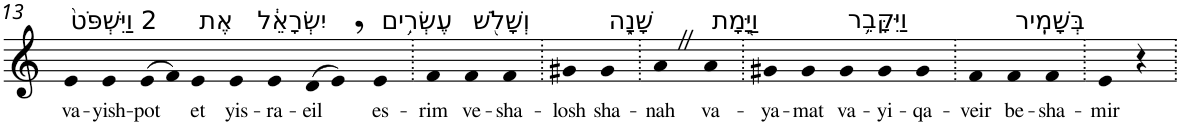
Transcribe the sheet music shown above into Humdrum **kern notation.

**kern	**text
*part1	*part1
*staff1	*staff1
*I"Piano	*
*I'Pno	*
!!LO:PB:g=z
*clefG2	*
*k[]	*
=13	=13
!LO:TX:a:t=2 וַיִּשְׁפֹּט֙	!
!	!LO:LY:b
4e	va-
!	!LO:LY:b
4e	-yish-
!	!LO:LY:b
(>8e	-pot
8f)	.
!LO:TX:a:t=אֶת	!
!	!LO:LY:b
4e	et
!LO:TX:a:t=יִשְׂרָאֵ֔ל	!
!	!LO:LY:b
4e	yis-
!	!LO:LY:b
4e	-ra-
!	!LO:LY:b
(>8d	-eil
8e,)	.
!LO:TX:a:t=עֶשְׂרִ֥ים	!
!	!LO:LY:b
4e	es-
=14.	=14.
!	!LO:LY:b
4f	-rim
!LO:TX:a:t=וְשָׁלֹ֖שׁ	!
!	!LO:LY:b
4f	ve-
!	!LO:LY:b
4f	-sha-
=15.	=15.
!	!LO:LY:b
4g#X	-losh
!LO:TX:a:t=שָׁנָ֑ה	!
!	!LO:LY:b
4g#	sha-
=16.	=16.
!	!LO:LY:b
4aZ	-nah
!LO:TX:a:t=וַיָּ֖מָת	!
!	!LO:LY:b
4a	va-
=17.	=17.
!	!LO:LY:b
4g#X	-ya-
!	!LO:LY:b
4g#	-mat
!LO:TX:a:t=וַיִּקָּבֵ֥ר	!
!	!LO:LY:b
4g#	va-
!	!LO:LY:b
4g#	-yi-
!	!LO:LY:b
4g#	-qa-
=18.	=18.
!	!LO:LY:b
4f	-veir
!LO:TX:a:t=בְּשָׁמִֽיר	!
!	!LO:LY:b
4f	be-
!	!LO:LY:b
4f	-sha-
=19.	=19.
!	!LO:LY:b
4e	-mir
4r	.
=.	=.
*-	*-
